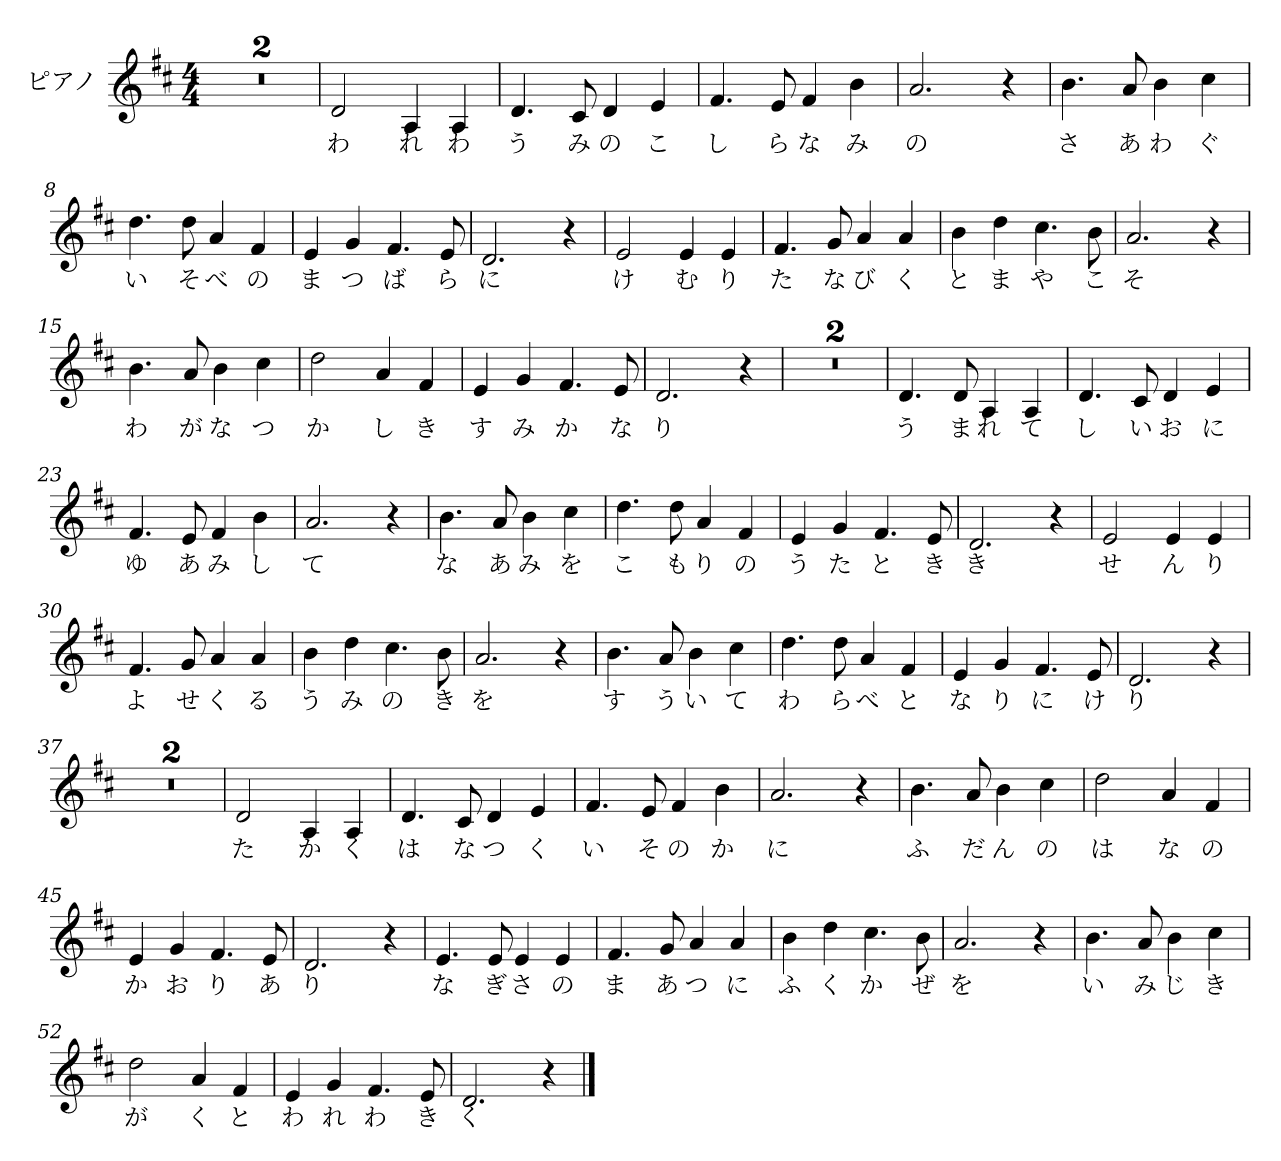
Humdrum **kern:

**kern	**text
*part1	*part1
*staff1	*staff1
*I"ピアノ	*
*clefG2	*
*k[f#c#]	*
*M4/4	*
*MM126	*
=1	=1
1r	.
=2	=2
1r	.
=3	=3
!	!LO:LY:b
2d/	わ
!	!LO:LY:b
4A/	れ
!	!LO:LY:b
4A/	わ
=4	=4
!	!LO:LY:b
4.d/	う
!	!LO:LY:b
8c#/	み
!	!LO:LY:b
4d/	の
!	!LO:LY:b
4e/	こ
=5	=5
!	!LO:LY:b
4.f#/	し
!	!LO:LY:b
8e/	ら
!	!LO:LY:b
4f#/	な
!	!LO:LY:b
4b\	み
=6	=6
!	!LO:LY:b
2.a/	の
4r	.
=7	=7
!	!LO:LY:b
4.b\	さ
!	!LO:LY:b
8a/	あ
!	!LO:LY:b
4b\	わ
!	!LO:LY:b
4cc#\	ぐ
=8	=8
!	!LO:LY:b
4.dd\	い
!	!LO:LY:b
8dd\	そ
!	!LO:LY:b
4a/	べ
!	!LO:LY:b
4f#/	の
=9	=9
!	!LO:LY:b
4e/	ま
!	!LO:LY:b
4g/	つ
!	!LO:LY:b
4.f#/	ば
!	!LO:LY:b
8e/	ら
=10	=10
!	!LO:LY:b
2.d/	に
4r	.
!!LO:LB:g=z
=11	=11
!	!LO:LY:b
2e/	け
!	!LO:LY:b
4e/	む
!	!LO:LY:b
4e/	り
=12	=12
!	!LO:LY:b
4.f#/	た
!	!LO:LY:b
8g/	な
!	!LO:LY:b
4a/	び
!	!LO:LY:b
4a/	く
=13	=13
!	!LO:LY:b
4b\	と
!	!LO:LY:b
4dd\	ま
!	!LO:LY:b
4.cc#\	や
!	!LO:LY:b
8b\	こ
=14	=14
!	!LO:LY:b
2.a/	そ
4r	.
=15	=15
!	!LO:LY:b
4.b\	わ
!	!LO:LY:b
8a/	が
!	!LO:LY:b
4b\	な
!	!LO:LY:b
4cc#\	つ
=16	=16
!	!LO:LY:b
2dd\	か
!	!LO:LY:b
4a/	し
!	!LO:LY:b
4f#/	き
=17	=17
!	!LO:LY:b
4e/	す
!	!LO:LY:b
4g/	み
!	!LO:LY:b
4.f#/	か
!	!LO:LY:b
8e/	な
=18	=18
!	!LO:LY:b
2.d/	り
4r	.
=19	=19
1r	.
=20	=20
1r	.
!!LO:LB:g=z
=21	=21
!	!LO:LY:b
4.d/	う
!	!LO:LY:b
8d/	ま
!	!LO:LY:b
4A/	れ
!	!LO:LY:b
4A/	て
=22	=22
!	!LO:LY:b
4.d/	し
!	!LO:LY:b
8c#/	い
!	!LO:LY:b
4d/	お
!	!LO:LY:b
4e/	に
=23	=23
!	!LO:LY:b
4.f#/	ゆ
!	!LO:LY:b
8e/	あ
!	!LO:LY:b
4f#/	み
!	!LO:LY:b
4b\	し
=24	=24
!	!LO:LY:b
2.a/	て
4r	.
=25	=25
!	!LO:LY:b
4.b\	な
!	!LO:LY:b
8a/	あ
!	!LO:LY:b
4b\	み
!	!LO:LY:b
4cc#\	を
=26	=26
!	!LO:LY:b
4.dd\	こ
!	!LO:LY:b
8dd\	も
!	!LO:LY:b
4a/	り
!	!LO:LY:b
4f#/	の
=27	=27
!	!LO:LY:b
4e/	う
!	!LO:LY:b
4g/	た
!	!LO:LY:b
4.f#/	と
!	!LO:LY:b
8e/	き
=28	=28
!	!LO:LY:b
2.d/	き
4r	.
=29	=29
!	!LO:LY:b
2e/	せ
!	!LO:LY:b
4e/	ん
!	!LO:LY:b
4e/	り
!!LO:LB:g=z
=30	=30
!	!LO:LY:b
4.f#/	よ
!	!LO:LY:b
8g/	せ
!	!LO:LY:b
4a/	く
!	!LO:LY:b
4a/	る
=31	=31
!	!LO:LY:b
4b\	う
!	!LO:LY:b
4dd\	み
!	!LO:LY:b
4.cc#\	の
!	!LO:LY:b
8b\	き
=32	=32
!	!LO:LY:b
2.a/	を
4r	.
=33	=33
!	!LO:LY:b
4.b\	す
!	!LO:LY:b
8a/	う
!	!LO:LY:b
4b\	い
!	!LO:LY:b
4cc#\	て
=34	=34
!	!LO:LY:b
4.dd\	わ
!	!LO:LY:b
8dd\	ら
!	!LO:LY:b
4a/	べ
!	!LO:LY:b
4f#/	と
=35	=35
!	!LO:LY:b
4e/	な
!	!LO:LY:b
4g/	り
!	!LO:LY:b
4.f#/	に
!	!LO:LY:b
8e/	け
=36	=36
!	!LO:LY:b
2.d/	り
4r	.
=37	=37
1r	.
=38	=38
1r	.
=39	=39
!	!LO:LY:b
2d/	た
!	!LO:LY:b
4A/	か
!	!LO:LY:b
4A/	く
!!LO:LB:g=z
=40	=40
!	!LO:LY:b
4.d/	は
!	!LO:LY:b
8c#/	な
!	!LO:LY:b
4d/	つ
!	!LO:LY:b
4e/	く
=41	=41
!	!LO:LY:b
4.f#/	い
!	!LO:LY:b
8e/	そ
!	!LO:LY:b
4f#/	の
!	!LO:LY:b
4b\	か
=42	=42
!	!LO:LY:b
2.a/	に
4r	.
=43	=43
!	!LO:LY:b
4.b\	ふ
!	!LO:LY:b
8a/	だ
!	!LO:LY:b
4b\	ん
!	!LO:LY:b
4cc#\	の
=44	=44
!	!LO:LY:b
2dd\	は
!	!LO:LY:b
4a/	な
!	!LO:LY:b
4f#/	の
=45	=45
!	!LO:LY:b
4e/	か
!	!LO:LY:b
4g/	お
!	!LO:LY:b
4.f#/	り
!	!LO:LY:b
8e/	あ
=46	=46
!	!LO:LY:b
2.d/	り
4r	.
=47	=47
!	!LO:LY:b
4.e/	な
!	!LO:LY:b
8e/	ぎ
!	!LO:LY:b
4e/	さ
!	!LO:LY:b
4e/	の
=48	=48
!	!LO:LY:b
4.f#/	ま
!	!LO:LY:b
8g/	あ
!	!LO:LY:b
4a/	つ
!	!LO:LY:b
4a/	に
!!LO:LB:g=z
=49	=49
!	!LO:LY:b
4b\	ふ
!	!LO:LY:b
4dd\	く
!	!LO:LY:b
4.cc#\	か
!	!LO:LY:b
8b\	ぜ
=50	=50
!	!LO:LY:b
2.a/	を
4r	.
=51	=51
!	!LO:LY:b
4.b\	い
!	!LO:LY:b
8a/	み
!	!LO:LY:b
4b\	じ
!	!LO:LY:b
4cc#\	き
=52	=52
!	!LO:LY:b
2dd\	が
!	!LO:LY:b
4a/	く
!	!LO:LY:b
4f#/	と
=53	=53
!	!LO:LY:b
4e/	わ
!	!LO:LY:b
4g/	れ
!	!LO:LY:b
4.f#/	わ
!	!LO:LY:b
8e/	き
=54	=54
!	!LO:LY:b
2.d/	く
4r	.
==	==
*-	*-
